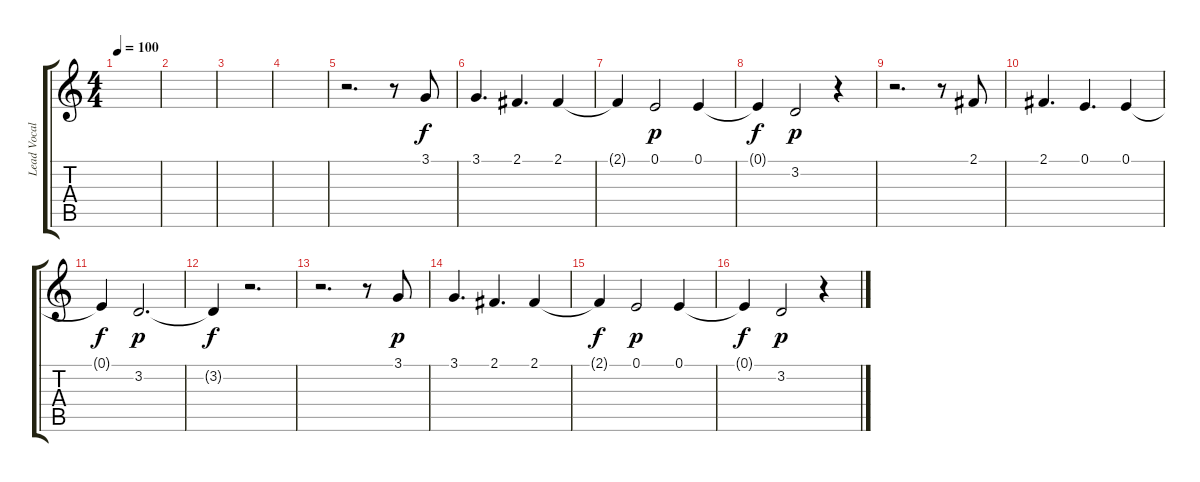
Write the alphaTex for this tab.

\track ("Lead Vocal" "Lead Vocal") {instrument pad4choir}
\staff {score tabs}
\tuning (E4 B3 G3 D3 A2 E2) {hide}
\ts (4 4)
\tempo 100
\clef g2
\ks c
|
|
|
|
r.2{d} r.8 3.1.8 |
3.1.4{d} 2.1.4{d} 2.1.4 |
2.1{t}.4{dy f} 0.1.2{dy p} 0.1.4 |
0.1{t}.4{dy f} 3.2.2{dy p} r.4 |
r.2{d} r.8 2.1.8 |
2.1.4{d} 0.1.4{d} 0.1.4 |
0.1{t}.4{dy f} 3.2.2{d dy p} |
3.2{t}.4{dy f} r.2{d} |
r.2{d} r.8 3.1.8{dy p} |
3.1.4{d} 2.1.4{d} 2.1.4 |
2.1{t}.4{dy f} 0.1.2{dy p} 0.1.4 |
0.1{t}.4{dy f} 3.2.2{dy p} r.4
